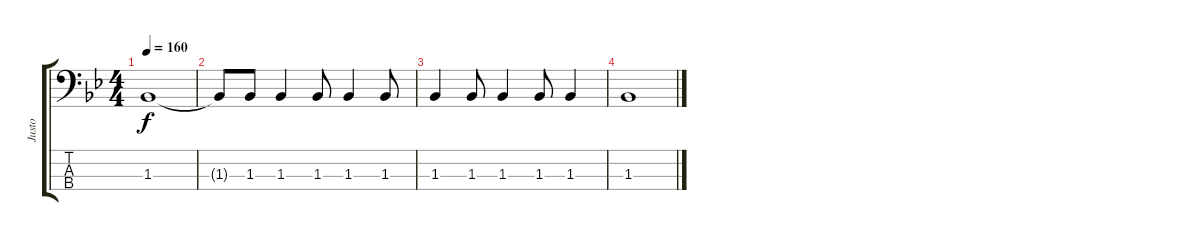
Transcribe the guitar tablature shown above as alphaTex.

\track ("Justo" "Justo") {instrument electricbasspick}
\staff {score tabs}
\tuning (G2 D2 A1 E1) {hide}
\ts (4 4)
\tempo 160
\clef f4
\ks bb
1.3{t}.1{dy f} |
1.3{t}.8 1.3.8 1.3.4 1.3.8 1.3.4 1.3.8 |
1.3.4 1.3.8 1.3.4 1.3.8 1.3.4 |
1.3.1
